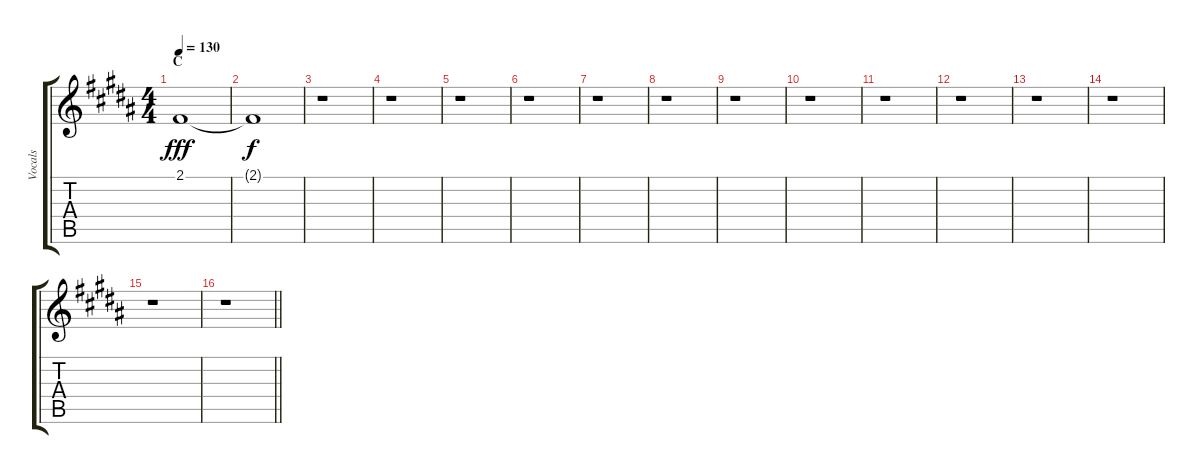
\track ("Vocals" "Vocals") {instrument voiceoohs}
\staff {score tabs}
\tuning (E4 B3 G3 D3 A2 E2) {hide}
\ts (4 4)
\section ("" "C")
\tempo 130
\clef g2
\ks b
2.1.1{dy fff} |
2.1{t}.1{dy f} |
r.1 |
r.1 |
r.1 |
r.1 |
r.1 |
r.1 |
r.1 |
r.1 |
r.1 |
r.1 |
r.1 |
r.1 |
r.1 |
\barLineRight lightlight
r.1
